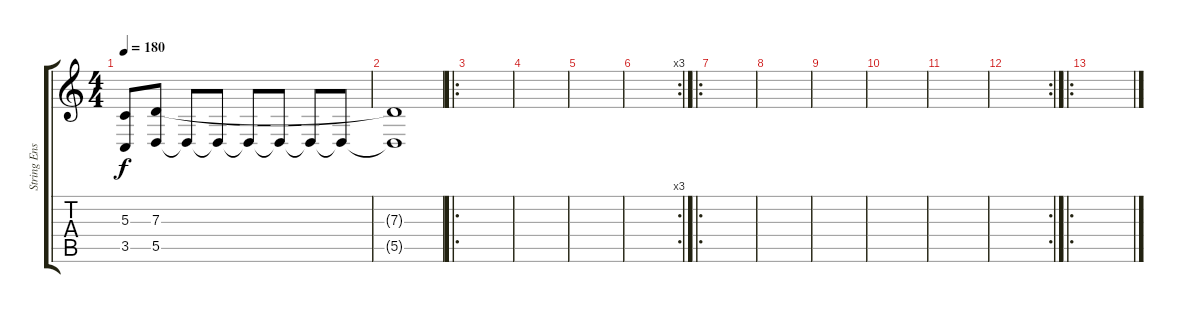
\track ("String Ensemble" "String Ens") {instrument stringensemble1}
\staff {score tabs}
\tuning (E4 B3 G3 D3 A2 E2) {hide}
\ts (4 4)
\tempo 180
\clef g2
\ks c
(5.3{t} 3.5{t}).8{dy f} (7.3 5.5).8 5.5{t}.8 5.5{t}.8 5.5{t}.8 5.5{t}.8 5.5{t}.8 5.5{t}.8 |
(7.3{t} 5.5{t}).1 |
\ro
|
|
|
\rc 3
|
\ro
|
|
|
|
|
\rc 2
|
\ro
